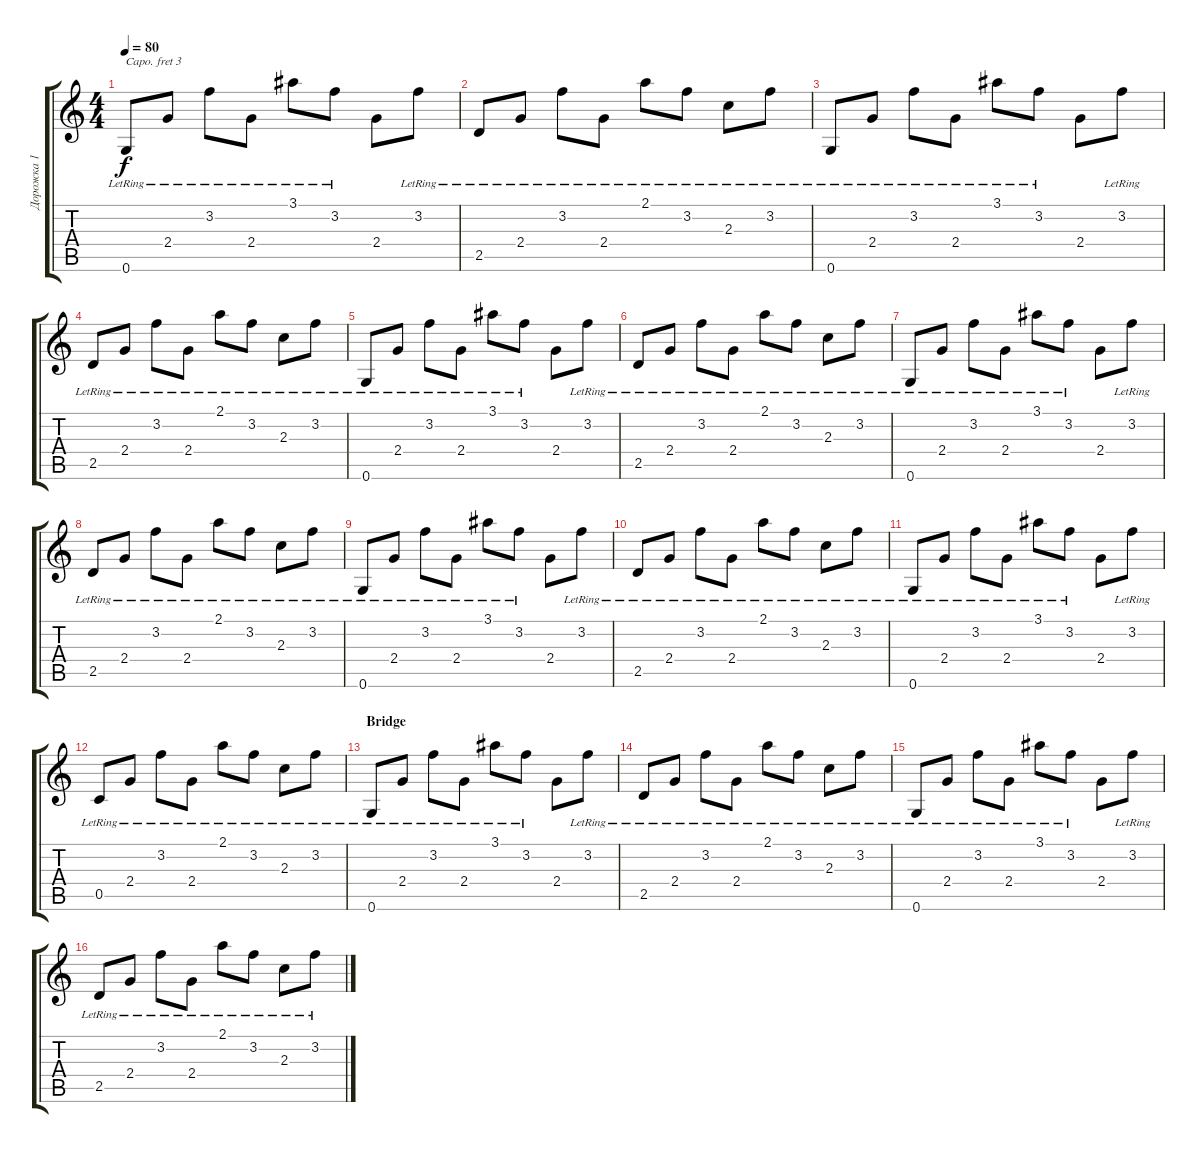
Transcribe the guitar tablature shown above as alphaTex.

\track ("Дорожка 1" "Дорожка 1") {instrument acousticguitarnylon}
\staff {score tabs}
\capo 3
\tuning (E4 B3 G3 D3 A2 E2) {hide}
\ts (4 4)
\tempo 80
\clef g2
\ks c
0.6{lr}.8{dy f} 2.4{lr}.8 3.2{lr}.8 2.4{lr}.8 3.1{lr}.8 3.2{lr}.8 2.4.8 3.2{lr}.8 |
2.5{lr}.8 2.4{lr}.8 3.2{lr}.8 2.4{lr}.8 2.1{lr}.8 3.2{lr}.8 2.3{lr}.8 3.2{lr}.8 |
0.6{lr}.8 2.4{lr}.8 3.2{lr}.8 2.4{lr}.8 3.1{lr}.8 3.2{lr}.8 2.4.8 3.2{lr}.8 |
2.5{lr}.8 2.4{lr}.8 3.2{lr}.8 2.4{lr}.8 2.1{lr}.8 3.2{lr}.8 2.3{lr}.8 3.2{lr}.8 |
0.6{lr}.8 2.4{lr}.8 3.2{lr}.8 2.4{lr}.8 3.1{lr}.8 3.2{lr}.8 2.4.8 3.2{lr}.8 |
2.5{lr}.8 2.4{lr}.8 3.2{lr}.8 2.4{lr}.8 2.1{lr}.8 3.2{lr}.8 2.3{lr}.8 3.2{lr}.8 |
0.6{lr}.8 2.4{lr}.8 3.2{lr}.8 2.4{lr}.8 3.1{lr}.8 3.2{lr}.8 2.4.8 3.2{lr}.8 |
2.5{lr}.8 2.4{lr}.8 3.2{lr}.8 2.4{lr}.8 2.1{lr}.8 3.2{lr}.8 2.3{lr}.8 3.2{lr}.8 |
0.6{lr}.8 2.4{lr}.8 3.2{lr}.8 2.4{lr}.8 3.1{lr}.8 3.2{lr}.8 2.4.8 3.2{lr}.8 |
2.5{lr}.8 2.4{lr}.8 3.2{lr}.8 2.4{lr}.8 2.1{lr}.8 3.2{lr}.8 2.3{lr}.8 3.2{lr}.8 |
0.6{lr}.8 2.4{lr}.8 3.2{lr}.8 2.4{lr}.8 3.1{lr}.8 3.2{lr}.8 2.4.8 3.2{lr}.8 |
0.5{lr}.8 2.4{lr}.8 3.2{lr}.8 2.4{lr}.8 2.1{lr}.8 3.2{lr}.8 2.3{lr}.8 3.2{lr}.8 |
\section ("" "Bridge")
0.6{lr}.8 2.4{lr}.8 3.2{lr}.8 2.4{lr}.8 3.1{lr}.8 3.2{lr}.8 2.4.8 3.2{lr}.8 |
2.5{lr}.8 2.4{lr}.8 3.2{lr}.8 2.4{lr}.8 2.1{lr}.8 3.2{lr}.8 2.3{lr}.8 3.2{lr}.8 |
0.6{lr}.8 2.4{lr}.8 3.2{lr}.8 2.4{lr}.8 3.1{lr}.8 3.2{lr}.8 2.4.8 3.2{lr}.8 |
2.5{lr}.8 2.4{lr}.8 3.2{lr}.8 2.4{lr}.8 2.1{lr}.8 3.2{lr}.8 2.3{lr}.8 3.2{lr}.8
